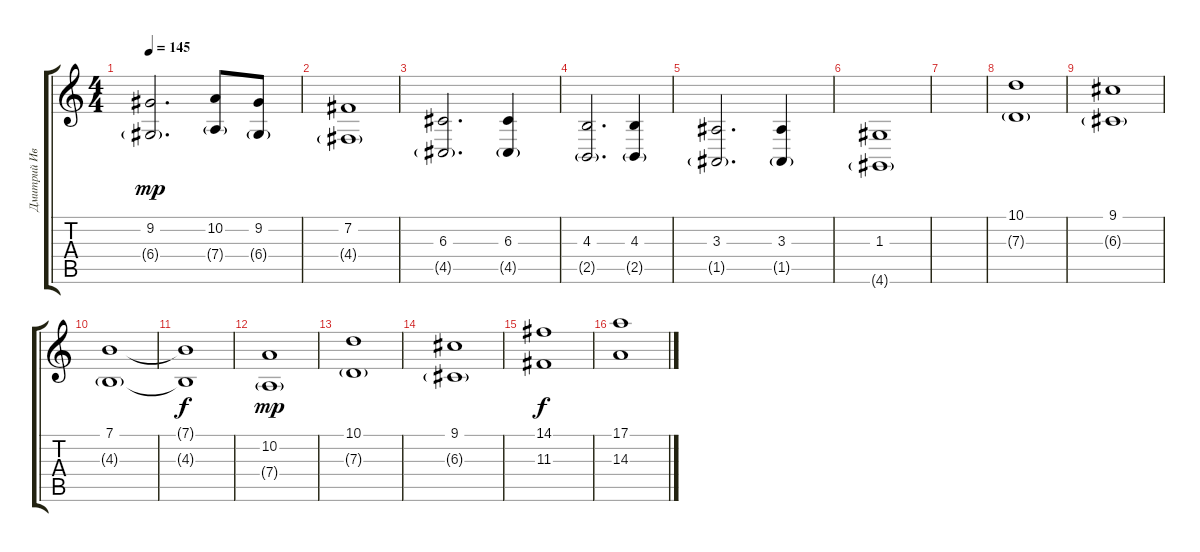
\track ("Дмитрий Иванов" "Дмитрий Ив") {instrument synthstrings1}
\staff {score tabs}
\tuning (E4 B3 G3 D3 A2 E2) {hide}
\ts (4 4)
\tempo 145
\clef g2
\ks c
(9.2 6.4{g}).2{d dy mp} (10.2 7.4{g}).8 (9.2 6.4{g}).8 |
(7.2 4.4{g}).1 |
(6.3 4.5{g}).2{d} (6.3 4.5{g}).4 |
(4.3 2.5{g}).2{d} (4.3 2.5{g}).4 |
(3.3 1.5{g}).2{d} (3.3 1.5{g}).4 |
(1.3 4.6{g}).1 |
|
(10.1 7.3{g}).1{volume 9 instrument choiraahs} |
(9.1 6.3{g}).1 |
(7.1 4.3{g}).1 |
(7.1{t} 4.3{t}).1{dy f} |
(10.2 7.4{g}).1{dy mp} |
(10.1 7.3{g}).1 |
(9.1 6.3{g}).1 |
(14.1 11.3).1{dy f volume 11 instrument synthstrings1} |
(17.1 14.3).1
